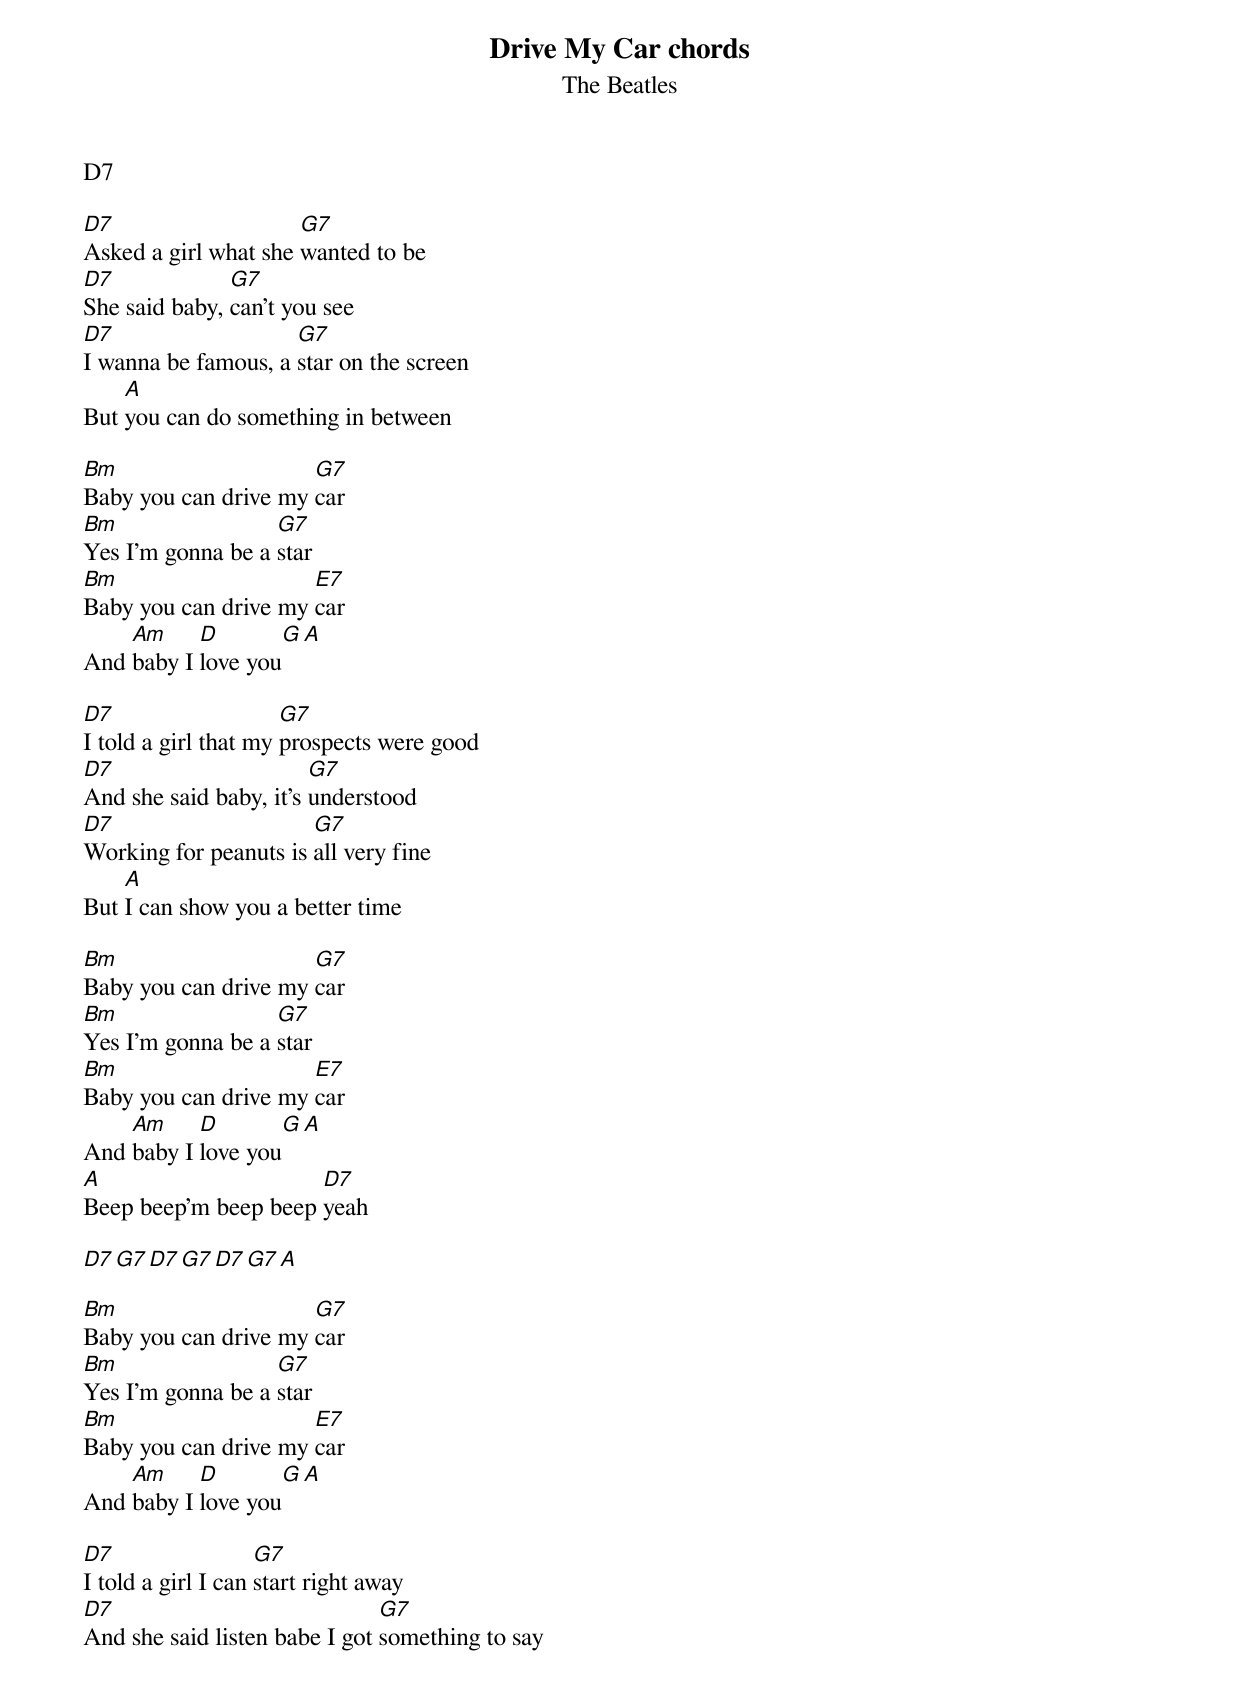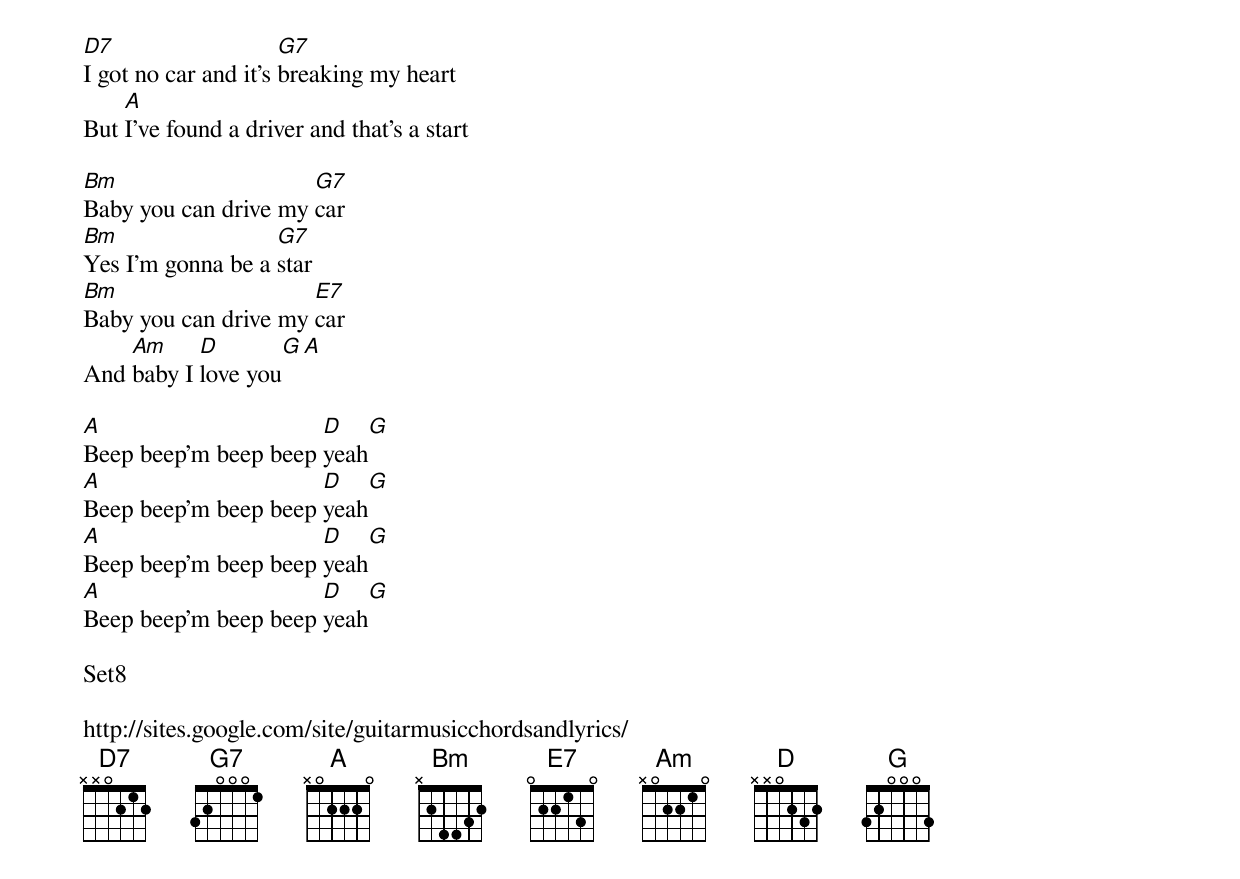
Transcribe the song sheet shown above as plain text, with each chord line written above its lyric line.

Drive My Car chords
The Beatles

D7

D7                    G7
Asked a girl what she wanted to be
D7             G7
She said baby, can't you see
D7                   G7
I wanna be famous, a star on the screen
    A
But you can do something in between

Bm                    G7
Baby you can drive my car
Bm                 G7
Yes I'm gonna be a star
Bm                    E7
Baby you can drive my car
    Am     D        G  A
And baby I love you

D7                    G7
I told a girl that my prospects were good
D7                      G7
And she said baby, it's understood
D7                     G7
Working for peanuts is all very fine
    A
But I can show you a better time

Bm                    G7
Baby you can drive my car
Bm                 G7
Yes I'm gonna be a star
Bm                    E7
Baby you can drive my car
    Am     D        G  A
And baby I love you
A                     D7
Beep beep'm beep beep yeah

D7  G7  D7  G7  D7  G7  A

Bm                    G7
Baby you can drive my car
Bm                 G7
Yes I'm gonna be a star
Bm                    E7
Baby you can drive my car
    Am     D        G  A
And baby I love you

D7                  G7
I told a girl I can start right away
D7                             G7
And she said listen babe I got something to say
D7                    G7
I got no car and it's breaking my heart
    A
But I've found a driver and that's a start

Bm                    G7
Baby you can drive my car
Bm                 G7
Yes I'm gonna be a star
Bm                    E7
Baby you can drive my car
    Am     D        G  A
And baby I love you

A                     D    G
Beep beep'm beep beep yeah
A                     D    G
Beep beep'm beep beep yeah
A                     D    G
Beep beep'm beep beep yeah
A                     D    G
Beep beep'm beep beep yeah

Set8

http://sites.google.com/site/guitarmusicchordsandlyrics/
